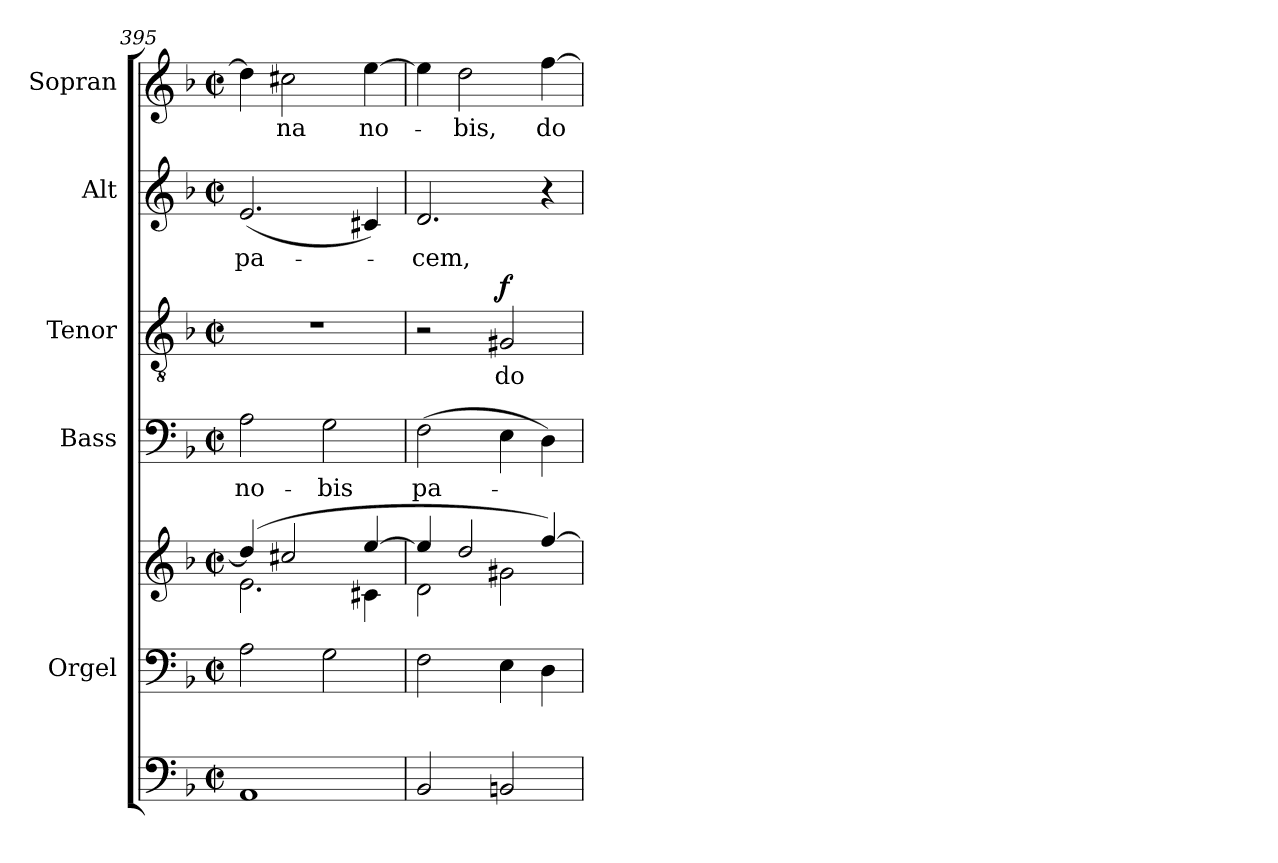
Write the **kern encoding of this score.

**kern	**kern	**kern	**kern	**text	**kern	**text	**dynam	**kern	**text	**kern	**text
*part6	*part5	*part5	*part4	*part4	*part3	*part3	*part3	*part2	*part2	*part1	*part1
*staff7	*staff6	*staff5	*staff4	*staff4	*staff3	*staff3	*staff3	*staff2	*staff2	*staff1	*staff1
*	*I"Orgel	*	*I"Bass	*	*I"Tenor	*	*	*I"Alt	*	*I"Sopran	*
*	*I'Org.	*	*I'B	*	*I'T	*	*	*I'A	*	*I'S	*
!!LO:PB:g=z
*clefF4	*clefF4	*clefG2	*clefF4	*	*clefGv2	*	*	*clefG2	*	*clefG2	*
*ITrd7c12	*	*	*	*	*	*	*	*	*	*	*
*k[b-]	*k[b-]	*k[b-]	*k[b-]	*	*k[b-]	*	*	*k[b-]	*	*k[b-]	*
*F:	*F:	*F:	*F:	*	*F:	*	*	*F:	*	*F:	*
*M2/2	*M2/2	*M2/2	*M2/2	*	*M2/2	*	*	*M2/2	*	*M2/2	*
*met(c|)	*met(c|)	*met(c|)	*met(c|)	*	*met(c|)	*	*	*met(c|)	*	*met(c|)	*
=395	=395	=395	=395	=395	=395	=395	=395	=395	=395	=395	=395
*	*	*^	*	*	*	*	*	*	*	*	*
!	!	!	!	!	!LO:LY:b	!	!	!	!	!LO:LY:b	!	!
1AAA	2A\	(4dd/]	2.e\	2A\	no-	1r	.	.	(<2.e/	pa-	4dd\]	.
!	!	!	!	!	!	!	!	!	!	!	!	!LO:LY:b
.	.	2cc#X/	.	.	.	.	.	.	.	.	2cc#X\	-na
!	!	!	!	!	!LO:LY:b	!	!	!	!	!	!	!
.	2G\	.	.	2G\	-bis	.	.	.	.	.	.	.
!	!	!	!	!	!	!	!	!	!	!	!	!LO:LY:b
.	.	[>4ee/	4c#X\	.	.	.	.	.	4c#X/)	.	[4ee\	no-
=396	=396	=396	=396	=396	=396	=396	=396	=396	=396	=396	=396	=396
!	!	!	!	!	!LO:LY:b	!	!	!	!	!LO:LY:b	!	!
2BBB-/	2F\	4ee/]	2d\	(>2F\	pa-	2r	.	.	2.d/	-cem,	4ee\]	.
!	!	!	!	!	!	!	!	!	!	!	!	!LO:LY:b
.	.	2dd/	.	.	.	.	.	.	.	.	2dd\	-bis,
!	!	!	!	!	!	!	!LO:LY:b	!LO:DY:a	!	!	!	!
2BBBn/	4E\	.	2g#X\	4E\	.	2G#X/	do-	f	.	.	.	.
!	!	!	!	!	!	!	!	!	!	!	!	!LO:LY:b
.	4D\	[>4ff/)	.	4D\)	.	.	.	.	4r	.	[4ff\	do-
*	*	*v	*v	*	*	*	*	*	*	*	*	*
=	=	=	=	=	=	=	=	=	=	=	=
*-	*-	*-	*-	*-	*-	*-	*-	*-	*-	*-	*-
